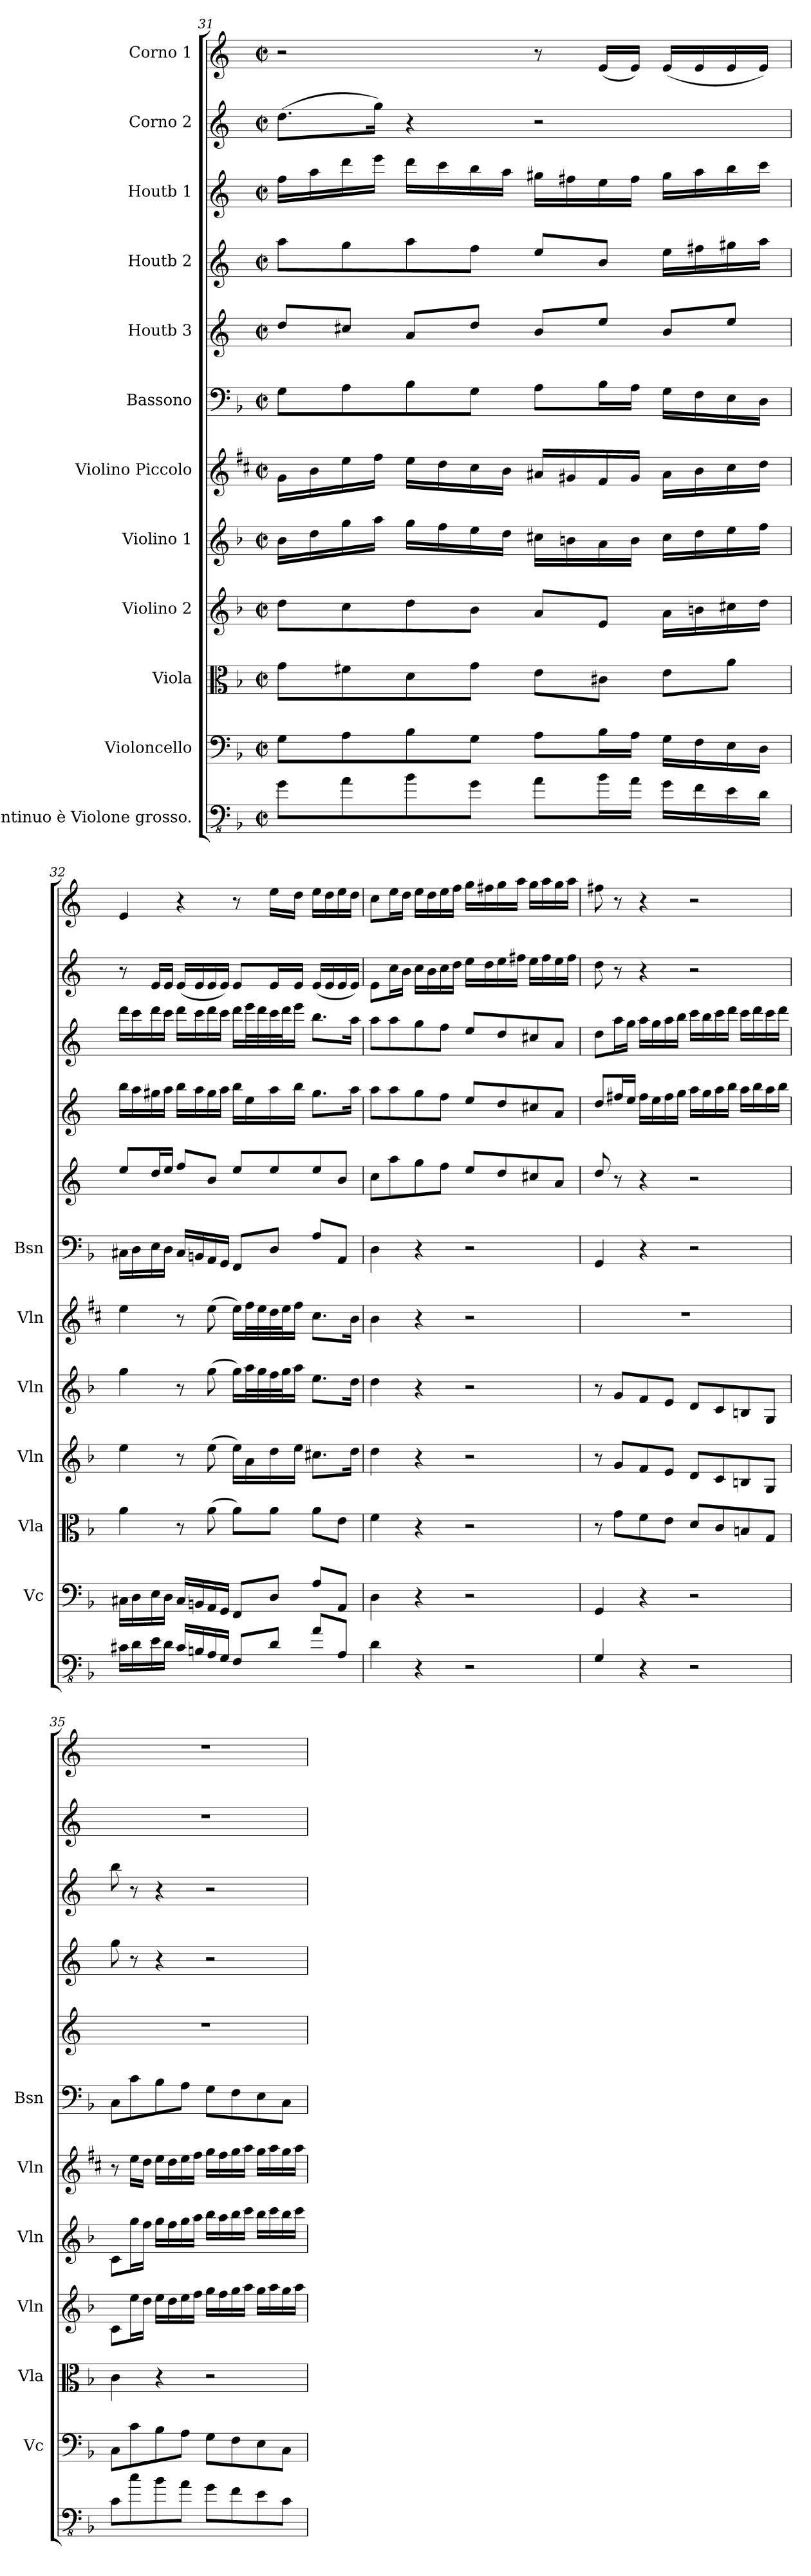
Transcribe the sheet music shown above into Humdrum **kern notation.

**kern	**kern	**kern	**kern	**kern	**kern	**kern	**kern	**kern	**kern	**kern	**kern
*part12	*part11	*part10	*part9	*part8	*part7	*part6	*part5	*part4	*part3	*part2	*part1
*staff12	*staff11	*staff10	*staff9	*staff8	*staff7	*staff6	*staff5	*staff4	*staff3	*staff2	*staff1
*I"Continuo è Violone grosso.	*I"Violoncello	*I"Viola	*I"Violino 2	*I"Violino 1	*I"Violino Piccolo	*I"Bassono	*I"Houtb 3	*I"Houtb 2	*I"Houtb 1	*I"Corno 2	*I"Corno 1
*	*I'Vc	*I'Vla	*I'Vln	*I'Vln	*I'Vln	*I'Bsn	*	*	*	*	*
*clefFv4	*clefF4	*clefC3	*clefG2	*clefG2	*clefG2	*clefF4	*clefG2	*clefG2	*clefG2	*clefG2	*clefG2
*ITrd7c12	*	*	*	*	*ITrd-2c-3	*	*ITrd4c7	*ITrd4c7	*ITrd4c7	*ITrd4c7	*ITrd4c7
*k[b-]	*k[b-]	*k[b-]	*k[b-]	*k[b-]	*k[b-]	*k[b-]	*k[b-]	*k[b-]	*k[b-]	*k[b-]	*k[b-]
*M2/2	*M2/2	*M2/2	*M2/2	*M2/2	*M2/2	*M2/2	*M2/2	*M2/2	*M2/2	*M2/2	*M2/2
*met(c|)	*met(c|)	*met(c|)	*met(c|)	*met(c|)	*met(c|)	*met(c|)	*met(c|)	*met(c|)	*met(c|)	*met(c|)	*met(c|)
=31	=31	=31	=31	=31	=31	=31	=31	=31	=31	=31	=31
8GG\L	8G\L	8g\L	8dd\L	16b-\LL	16b-\LL	8G\L	8g/L	8dd\L	16b-\LL	(8.g\L	2r
.	.	.	.	16dd\	16dd\	.	.	.	16dd\	.	.
8AA\	8A\	8f#X\	8cc\	16gg\	16gg\	8A\	8f#X/J	8cc\	16gg\	.	.
.	.	.	.	16aa\JJ	16aa\JJ	.	.	.	16aa\JJ	16cc\Jk)	.
8BB-\	8B-\	8d\	8dd\	16gg\LL	16gg\LL	8B-\	8d/L	8dd\	16gg\LL	4r	.
.	.	.	.	16ff\	16ff\	.	.	.	16ff\	.	.
8GG\J	8G\J	8g\J	8b-\J	16ee\	16ee\	8G\J	8g/J	8b-\J	16ee\	.	.
.	.	.	.	16dd\JJ	16dd\JJ	.	.	.	16dd\JJ	.	.
8AA\L	8A\L	8e\L	8a/L	16cc#X\LL	16cc#X/LL	8A\L	8e/L	8a/L	16cc#X\LL	2r	8r
.	.	.	.	16bn\	16bn/	.	.	.	16bn\	.	.
16BB-\L	16B-\L	8c#X\J	8e/J	16a\	16a/	16B-\L	8a/J	8e/J	16a\	.	(16A/LL
16AA\JJ	16A\JJ	.	.	16b\JJ	16b/JJ	16A\JJ	.	.	16b\JJ	.	16A/JJ)
16GG\LL	16G\LL	8e\L	16a\LL	16cc#\LL	16cc#\LL	16G\LL	8e/L	16a\LL	16cc#\LL	.	(16A/LL
16FF\	16F\	.	16bn\	16dd\	16dd\	16F\	.	16bn\	16dd\	.	16A/
16EE\	16E\	8a\J	16cc#X\	16ee\	16ee\	16E\	8a/J	16cc#X\	16ee\	.	16A/
16DD\JJ	16D\JJ	.	16dd\JJ	16ff\JJ	16ff\JJ	16D\JJ	.	16dd\JJ	16ff\JJ	.	16A/JJ)
=32	=32	=32	=32	=32	=32	=32	=32	=32	=32	=32	=32
16CC#X\LL	16C#X\LL	4a\	4ee\	4gg\	4gg\	16C#X\LL	8a/L	16ee\LL	16gg\LL	8r	4A/
16DD\	16D\	.	.	.	.	16D\	.	16dd\	16ff\	.	.
16EE\	16E\	.	.	.	.	16E\	16g/L	16cc#X\	16gg\	16A/LL	.
16DD\JJ	16D\JJ	.	.	.	.	16D\JJ	16a/JJ	16dd\JJ	16ff\JJ	16A/JJ	.
16CC#/LL	16C#/LL	8r	8r	8r	8r	16C#/LL	8b-/L	16ee\LL	16gg\LL	(16A/LL	4r
16BBBn/	16BBn/	.	.	.	.	16BBn/	.	16dd\	16ff\	16A/	.
16AAA/	16AA/	(8a\	(8ee\	(8gg\	(8gg\	16AA/	8e/J	16cc#\	16gg\	16A/	.
16GGG/JJ	16GG/JJ	.	.	.	.	16GG/JJ	.	16dd\JJ	16ff\JJ	16A/JJ)	.
8FFF/L	8FF/L	8a\L)	16ee\LL)	16gg\LL)	16gg\LL)	8FF/L	8a/L	16ee\LL	16gg\LL	8A/L	8r
.	.	.	16a\	32aa\L	32aa\L	.	.	16a\	32aa\L	.	.
.	.	.	.	32gg\	32gg\	.	.	.	32gg\	.	.
8DD\J	8D\J	8a\J	16dd\	32ff\	32ff\	8D\J	8a/	16dd\	32ff\	16A/L	16a\LL
.	.	.	.	32gg\J	32gg\J	.	.	.	32gg\J	.	.
.	.	.	16ee\JJ	16aa\JJ	16aa\JJ	.	.	16ee\JJ	16aa\JJ	16A/JJ	16g\JJ
8AA\L	8A\L	8a\L	8.cc#X\L	8.ee\L	8.ee\L	8A\L	8a/	8.cc#\L	8.ee\L	(16A/LL	16a\LL
.	.	.	.	.	.	.	.	.	.	16A/	16g\
8AAA/J	8AA/J	8e\J	.	.	.	8AA/J	8e/J	.	.	16A/	16a\
.	.	.	16dd\Jk	16dd\Jk	16dd\Jk	.	.	16dd\Jk	16dd\Jk	16A/JJ)	16g\JJ
!!LO:PB:g=z
=33	=33	=33	=33	=33	=33	=33	=33	=33	=33	=33	=33
4DD\	4D\	4f\	4dd\	4dd\	4dd\	4D\	8f/L	8dd\L	8dd\L	8A/L	8f\L
.	.	.	.	.	.	.	8dd\	8dd\	8dd\	16f\L	16a\L
.	.	.	.	.	.	.	.	.	.	16e\JJ	16g\JJ
4r	4r	4r	4r	4r	4r	4r	8cc\	8cc\	8cc\	16f\LL	16a\LL
.	.	.	.	.	.	.	.	.	.	16e\	16g\
.	.	.	.	.	.	.	8b-\J	8b-\J	8b-\J	16f\	16a\
.	.	.	.	.	.	.	.	.	.	16g\JJ	16b-\JJ
2r	2r	2r	2r	2r	2r	2r	8a/L	8a/L	8a/L	16a\LL	16cc\LL
.	.	.	.	.	.	.	.	.	.	16g\	16bn\
.	.	.	.	.	.	.	8g/	8g/	8g/	16a\	16cc\
.	.	.	.	.	.	.	.	.	.	16bn\JJ	16dd\JJ
.	.	.	.	.	.	.	8f#X/	8f#X/	8f#X/	16a\LL	16cc\LL
.	.	.	.	.	.	.	.	.	.	16b\	16dd\
.	.	.	.	.	.	.	8d/J	8d/J	8d/J	16a\	16cc\
.	.	.	.	.	.	.	.	.	.	16b\JJ	16dd\JJ
=34	=34	=34	=34	=34	=34	=34	=34	=34	=34	=34	=34
4GGG/	4GG/	8r	8r	8r	1r	4GG/	8g/	8g/L	8g\L	8g\	8bn\
.	.	8g\L	8g/L	8g/L	.	.	8r	16bn/L	16dd\L	8r	8r
.	.	.	.	.	.	.	.	16a/JJ	16cc\JJ	.	.
4r	4r	8f\	8f/	8f/	.	4r	4r	16b\LL	16dd\LL	4r	4r
.	.	.	.	.	.	.	.	16a\	16cc\	.	.
.	.	8e\J	8e/J	8e/J	.	.	.	16b\	16dd\	.	.
.	.	.	.	.	.	.	.	16cc\JJ	16ee\JJ	.	.
2r	2r	8d/L	8d/L	8d/L	.	2r	2r	16dd\LL	16ff\LL	2r	2r
.	.	.	.	.	.	.	.	16cc\	16ee\	.	.
.	.	8c/	8c/	8c/	.	.	.	16dd\	16ff\	.	.
.	.	.	.	.	.	.	.	16ee\JJ	16gg\JJ	.	.
.	.	8Bn/	8Bn/	8Bn/	.	.	.	16dd\LL	16ff\LL	.	.
.	.	.	.	.	.	.	.	16ee\	16gg\	.	.
.	.	8G/J	8G/J	8G/J	.	.	.	16dd\	16ff\	.	.
.	.	.	.	.	.	.	.	16ee\JJ	16gg\JJ	.	.
=35	=35	=35	=35	=35	=35	=35	=35	=35	=35	=35	=35
8CC/L	8C/L	4c\	8c/L	8c/L	8r	8C/L	1r	8cc\	8ee\	1r	1r
8C\	8c\	.	16ee\L	16gg\L	16gg\LL	8c\	.	8r	8r	.	.
.	.	.	16dd\JJ	16ff\JJ	16ff\JJ	.	.	.	.	.	.
8BB-\	8B-\	4r	16ee\LL	16gg\LL	16gg\LL	8B-\	.	4r	4r	.	.
.	.	.	16dd\	16ff\	16ff\	.	.	.	.	.	.
8AA\J	8A\J	.	16ee\	16gg\	16gg\	8A\J	.	.	.	.	.
.	.	.	16ff\JJ	16aa\JJ	16aa\JJ	.	.	.	.	.	.
8GG\L	8G\L	2r	16gg\LL	16bb-\LL	16bb-\LL	8G\L	.	2r	2r	.	.
.	.	.	16ff\	16aa\	16aa\	.	.	.	.	.	.
8FF\	8F\	.	16gg\	16bb-\	16bb-\	8F\	.	.	.	.	.
.	.	.	16aa\JJ	16ccc\JJ	16ccc\JJ	.	.	.	.	.	.
8EE\	8E\	.	16gg\LL	16bb-\LL	16bb-\LL	8E\	.	.	.	.	.
.	.	.	16aa\	16ccc\	16ccc\	.	.	.	.	.	.
8CC\J	8C\J	.	16gg\	16bb-\	16bb-\	8C\J	.	.	.	.	.
.	.	.	16aa\JJ	16ccc\JJ	16ccc\JJ	.	.	.	.	.	.
=	=	=	=	=	=	=	=	=	=	=	=
*-	*-	*-	*-	*-	*-	*-	*-	*-	*-	*-	*-
